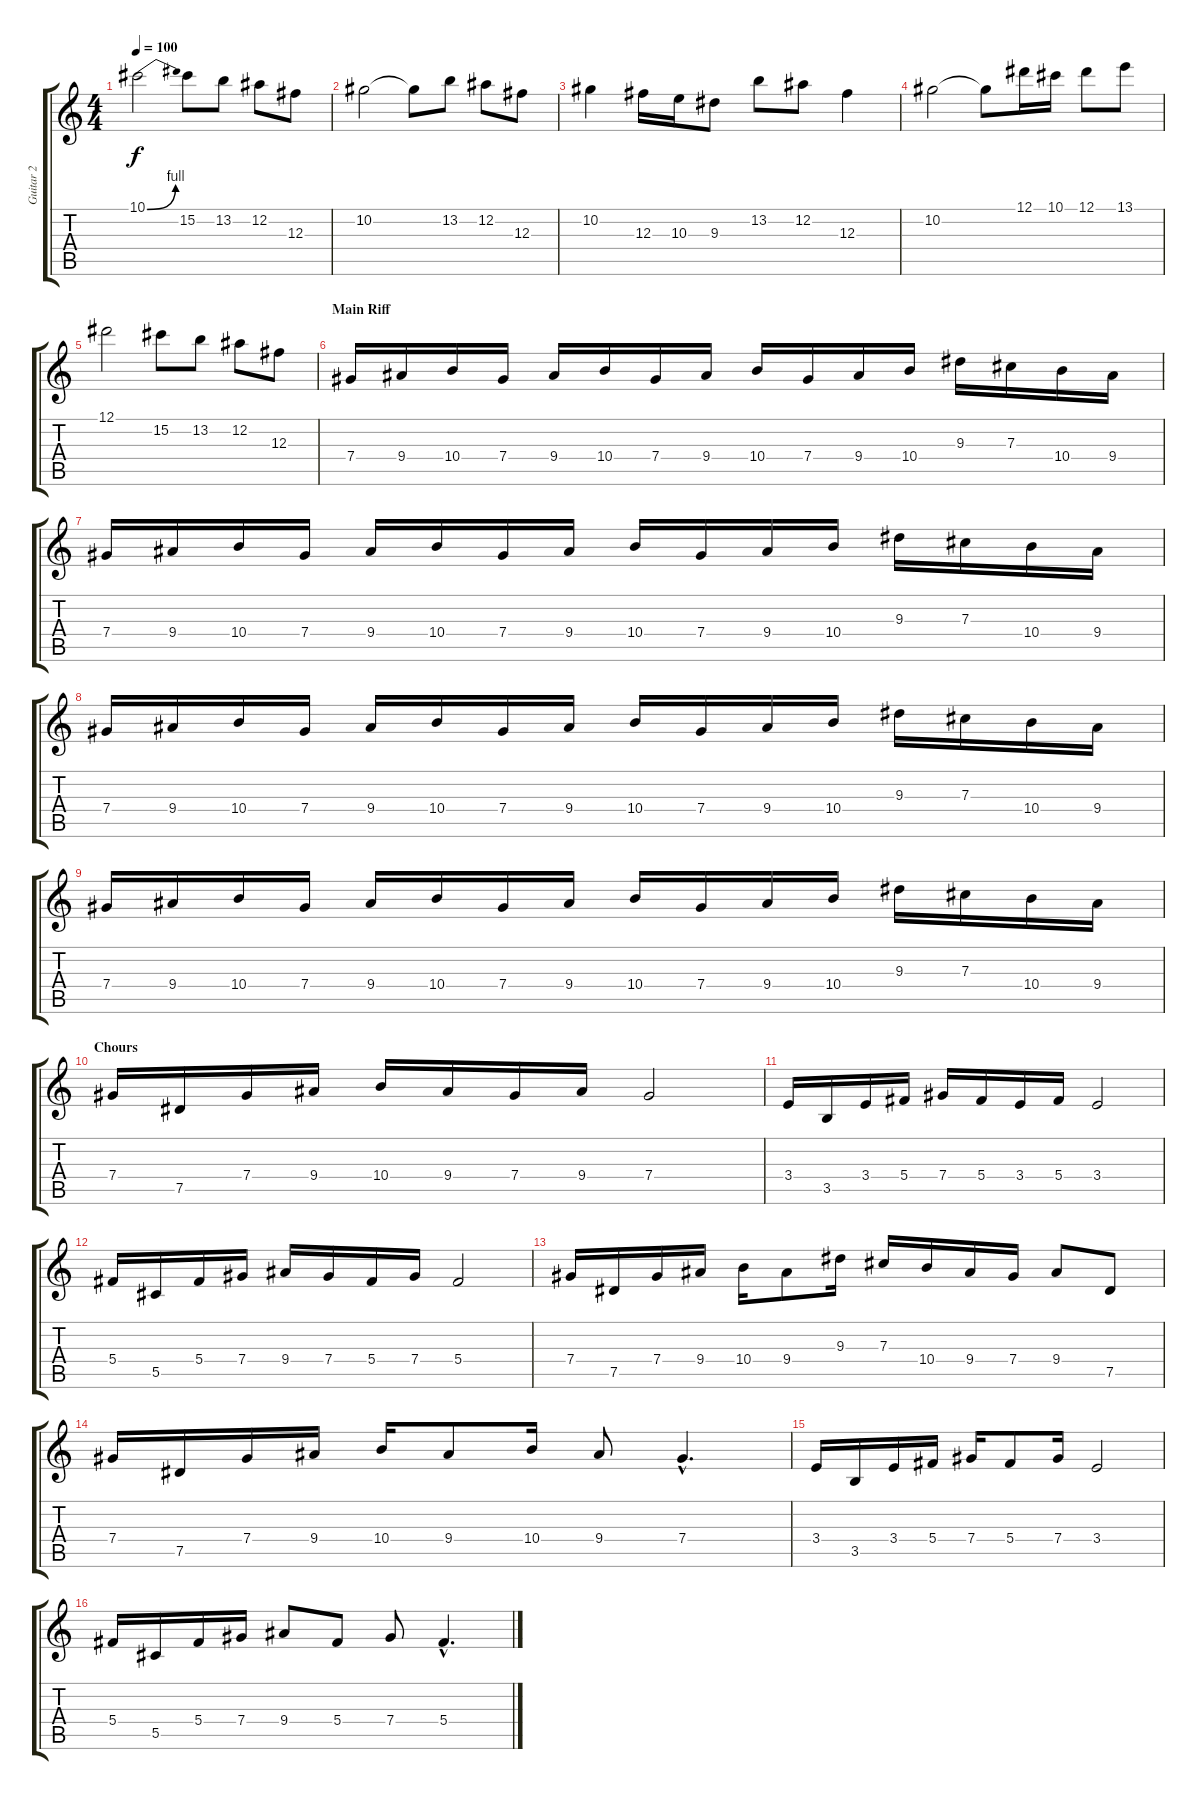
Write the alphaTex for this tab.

\track ("Guitar 2" "Guitar 2") {instrument distortionguitar}
\staff {score tabs}
\tuning (Eb4 Bb3 Gb3 Db3 Ab2 Eb2) {hide}
\ts (4 4)
\tempo 100
\clef g2
\ks c
10.1{be (bend 0 0 60 4)}.2{dy f} 15.2.8 13.2.8 12.2.8 12.3.8 |
10.2.2 10.2{t}.8 13.2.8 12.2.8 12.3.8 |
10.2.4 12.3.16 10.3.16 9.3.8 13.2.8 12.2.8 12.3.4 |
10.2.2 10.2{t}.8 12.1.16 10.1.16 12.1.8 13.1.8 |
12.1.2 15.2.8 13.2.8 12.2.8 12.3.8 |
\section ("" "Main Riff")
7.4.16 9.4.16 10.4.16 7.4.16 9.4.16 10.4.16 7.4.16 9.4.16 10.4.16 7.4.16 9.4.16 10.4.16 9.3.16 7.3.16 10.4.16 9.4.16 |
7.4.16 9.4.16 10.4.16 7.4.16 9.4.16 10.4.16 7.4.16 9.4.16 10.4.16 7.4.16 9.4.16 10.4.16 9.3.16 7.3.16 10.4.16 9.4.16 |
7.4.16 9.4.16 10.4.16 7.4.16 9.4.16 10.4.16 7.4.16 9.4.16 10.4.16 7.4.16 9.4.16 10.4.16 9.3.16 7.3.16 10.4.16 9.4.16 |
7.4.16 9.4.16 10.4.16 7.4.16 9.4.16 10.4.16 7.4.16 9.4.16 10.4.16 7.4.16 9.4.16 10.4.16 9.3.16 7.3.16 10.4.16 9.4.16 |
\section ("" "Chours")
7.4.16 7.5.16 7.4.16 9.4.16 10.4.16 9.4.16 7.4.16 9.4.16 7.4.2 |
3.4.16 3.5.16 3.4.16 5.4.16 7.4.16 5.4.16 3.4.16 5.4.16 3.4.2 |
5.4.16 5.5.16 5.4.16 7.4.16 9.4.16 7.4.16 5.4.16 7.4.16 5.4.2 |
7.4.16 7.5.16 7.4.16 9.4.16 10.4.16 9.4.8 9.3.16 7.3.16 10.4.16 9.4.16 7.4.16 9.4.8 7.5.8 |
7.4.16 7.5.16 7.4.16 9.4.16 10.4.16 9.4.8 10.4.16 9.4.8 7.4{hac}.4{d} |
3.4.16 3.5.16 3.4.16 5.4.16 7.4.16 5.4.8 7.4.16 3.4.2 |
5.4.16 5.5.16 5.4.16 7.4.16 9.4.8 5.4.8 7.4.8 5.4{hac}.4{d}
